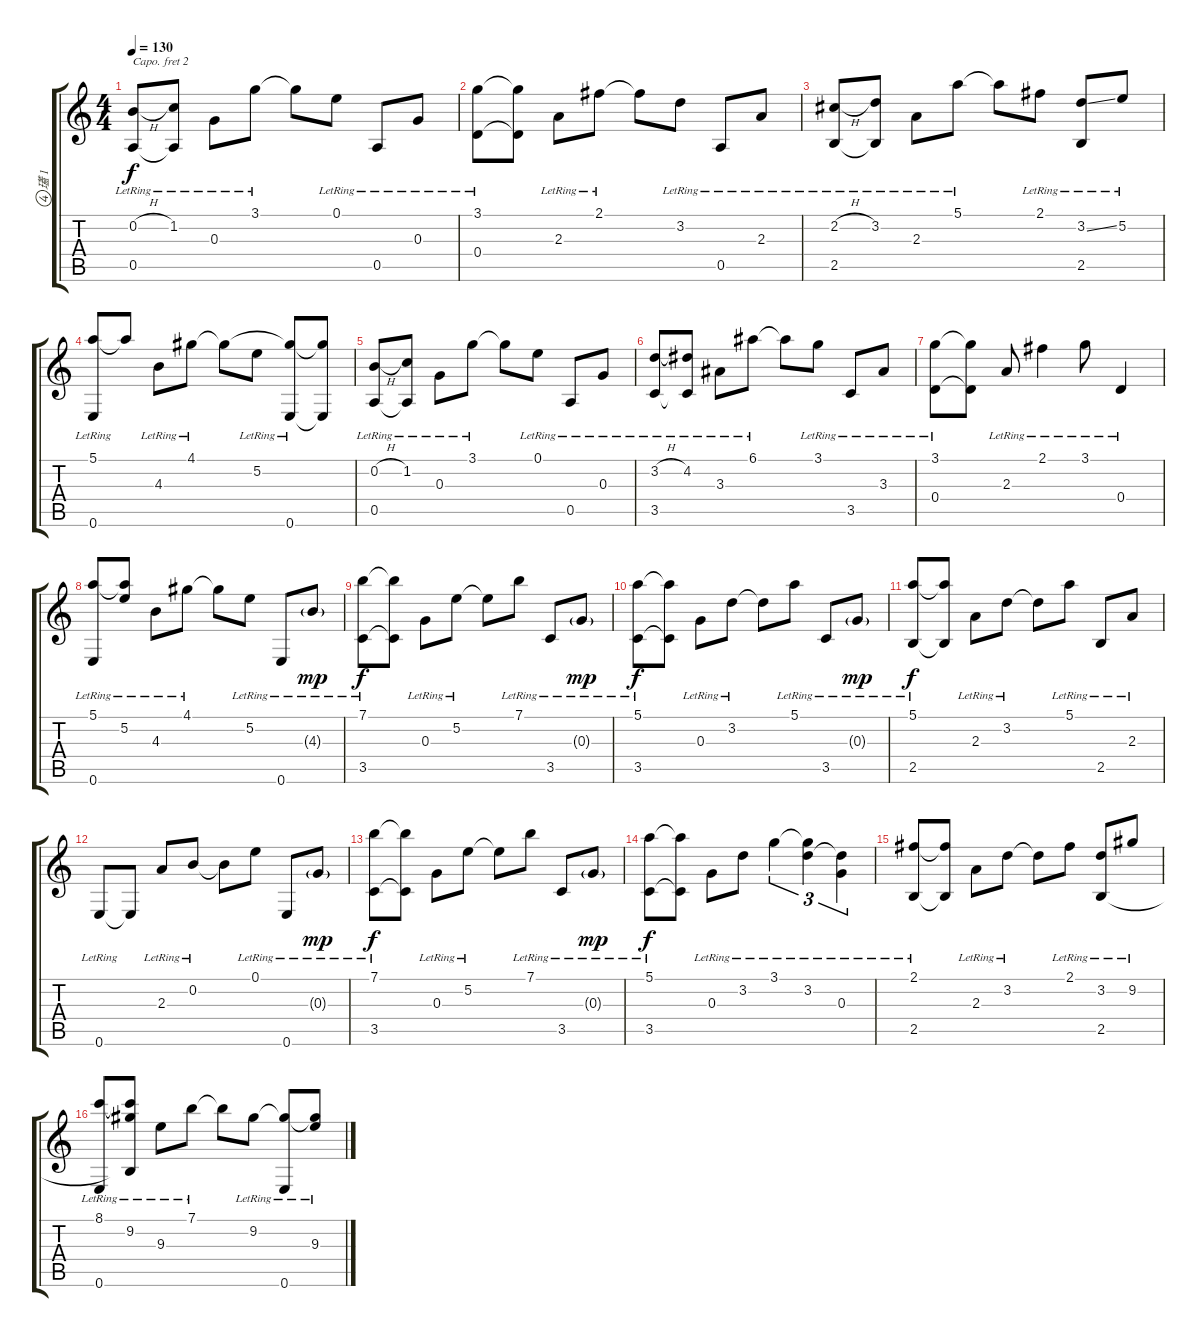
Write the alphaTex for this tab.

\track ("瓂 1" "瓂 1") {instrument acousticguitarsteel}
\staff {score tabs}
\capo 2
\tuning (D4 A3 F3 C3 G2 D2) {hide}
\ts (4 4)
\tempo 130
\clef g2
\ks c
(0.2{h} 0.5{lr}).8{dy f} (1.2{lr} 0.5{t}).8 0.3{lr}.8 3.1{lr}.8 3.1{t}.8 0.1{lr}.8 0.5{lr}.8 0.3{lr}.8 |
(3.1{lr} 0.4{lr}).8 (3.1{t} 0.4{t}).8 2.3{lr}.8 2.1{lr}.8 2.1{t}.8 3.2{lr}.8 0.5{lr}.8 2.3{lr}.8 |
(2.2{h} 2.5{lr}).8 (3.2{lr} 2.5{t}).8 2.3{lr}.8 5.1{lr}.8 5.1{t}.8 2.1{lr}.8 (3.2{ss} 2.5{lr}).8 5.2{lr}.8 |
(5.1{lr} 0.6{lr}).8 5.1{t}.8 4.3{lr}.8 4.1{lr}.8 4.1{t}.8 5.2{lr}.8 (4.1{t} 0.6{lr}).8 (4.1{t} 0.6{t}).8 |
(0.2{h} 0.5{lr}).8 (1.2{lr} 0.5{t}).8 0.3{lr}.8 3.1{lr}.8 3.1{t}.8 0.1{lr}.8 0.5{lr}.8 0.3{lr}.8 |
(3.2{h} 3.5{lr}).8 (4.2{lr} 3.5{t}).8 3.3{lr}.8 6.1{lr}.8 6.1{t}.8 3.1{lr}.8 3.5{lr}.8 3.3{lr}.8 |
(3.1{lr} 0.4{lr}).8 (3.1{t} 0.4{t}).8 2.3{lr}.8 2.1{lr}.4 3.1{lr}.8 0.4{lr}.4 |
(5.1{lr} 0.6{lr}).8 (5.1{t} 5.2{lr}).8 4.3{lr}.8 4.1{lr}.8 4.1{t}.8 5.2{lr}.8 0.6{lr}.8 4.3{g lr}.8{dy mp} |
(7.1{lr} 3.5{lr}).8{dy f} (7.1{t} 3.5{t}).8 0.3{lr}.8 5.2{lr}.8 5.2{t}.8 7.1{lr}.8 3.5{lr}.8 0.3{g lr}.8{dy mp} |
(5.1{lr} 3.5{lr}).8{dy f} (5.1{t} 3.5{t}).8 0.3{lr}.8 3.2{lr}.8 3.2{t}.8 5.1{lr}.8 3.5{lr}.8 0.3{g lr}.8{dy mp} |
(5.1{lr} 2.5{lr}).8{dy f} (5.1{t} 2.5{t}).8 2.3{lr}.8 3.2{lr}.8 3.2{t}.8 5.1{lr}.8 2.5{lr}.8 2.3{lr}.8 |
0.6{lr}.8 0.6{t}.8 2.3{lr}.8 0.2{lr}.8 0.2{t}.8 0.1{lr}.8 0.6{lr}.8 0.3{g lr}.8{dy mp} |
(7.1{lr} 3.5{lr}).8{dy f} (7.1{t} 3.5{t}).8 0.3{lr}.8 5.2{lr}.8 5.2{t}.8 7.1{lr}.8 3.5{lr}.8 0.3{g lr}.8{dy mp} |
(5.1{lr} 3.5{lr}).8{dy f} (5.1{t} 3.5{t}).8 0.3{lr}.8 3.2{lr}.8 3.1{lr}.4{tu (3 2)} (3.1{t} 3.2{lr}).4{tu (3 2)} (3.2{t} 0.3{lr}).4{tu (3 2)} |
(2.1{lr} 2.5{lr}).8 (2.1{t} 2.5{t}).8 2.3{lr}.8 3.2{lr}.8 3.2{t}.8 2.1{lr}.8 (3.2{lr} 2.5).8 9.2{lr}.8 |
(8.1{lr} 0.6{lr}).8 (8.1{t} 9.2{lr} 2.5{t}).8 9.3{lr}.8 7.1{lr}.8 7.1{t}.8 9.2{lr}.8 (9.2{t} 0.6{lr}).8 (9.2{t} 9.3{lr}).8
